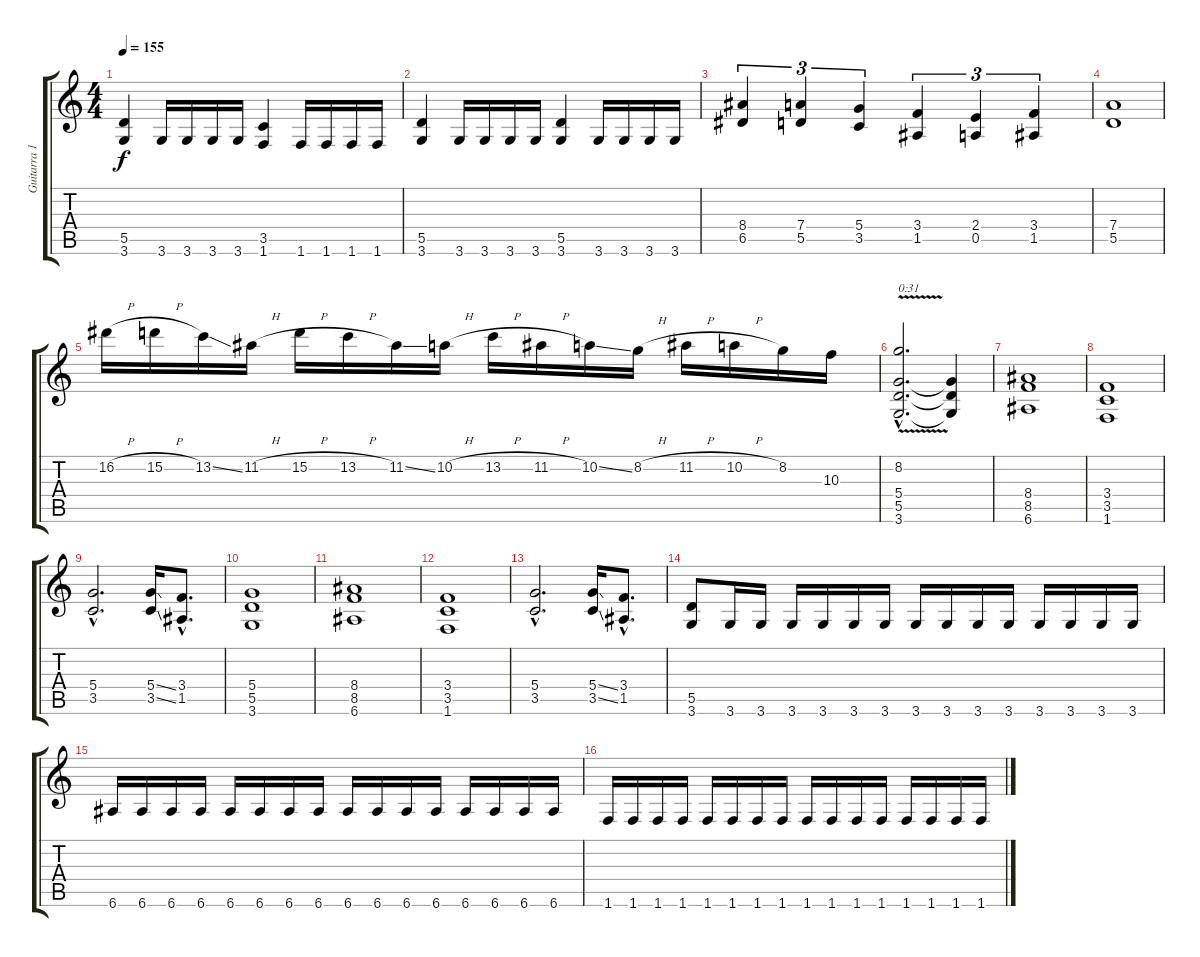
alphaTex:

\track ("Guitarra 1" "Guitarra 1") {instrument distortionguitar}
\staff {score tabs}
\tuning (E4 B3 G3 D3 A2 E2) {hide}
\ts (4 4)
\tempo 155
\clef g2
\ks c
(5.5 3.6).4{dy f} 3.6.16 3.6.16 3.6.16 3.6.16 (3.5 1.6).4 1.6.16 1.6.16 1.6.16 1.6.16 |
(5.5 3.6).4 3.6.16 3.6.16 3.6.16 3.6.16 (5.5 3.6).4 3.6.16 3.6.16 3.6.16 3.6.16 |
(8.4 6.5).4{tu (3 2)} (7.4 5.5).4{tu (3 2)} (5.4 3.5).4{tu (3 2)} (3.4 1.5).4{tu (3 2)} (2.4 0.5).4{tu (3 2)} (3.4 1.5).4{tu (3 2)} |
(7.4 5.5).1 |
16.2{h}.16 15.2{h}.16 13.2{ss}.16 11.2{h}.16 15.2{h}.16 13.2{h}.16 11.2{ss}.16 10.2{h}.16 13.2{h}.16 11.2{h}.16 10.2{ss}.16 8.2{h}.16 11.2{h}.16 10.2{h}.16 8.2.16 10.3.16 |
(8.2{v hac} 5.4{hac} 5.5{hac} 3.6{hac}).2{d txt "0:31"} (5.4{t} 5.5{t} 3.6{t}).4 |
(8.4 8.5 6.6).1 |
(3.4 3.5 1.6).1 |
(5.4{hac} 3.5{hac}).2{d} (5.4{ss} 3.5{ss}).16 (3.4{hac} 1.5{hac}).8{d} |
(5.4 5.5 3.6).1 |
(8.4 8.5 6.6).1 |
(3.4 3.5 1.6).1 |
(5.4{hac} 3.5{hac}).2{d} (5.4{ss} 3.5{ss}).16 (3.4{hac} 1.5{hac}).8{d} |
(5.5 3.6).8 3.6.16 3.6.16 3.6.16 3.6.16 3.6.16 3.6.16 3.6.16 3.6.16 3.6.16 3.6.16 3.6.16 3.6.16 3.6.16 3.6.16 |
6.6.16 6.6.16 6.6.16 6.6.16 6.6.16 6.6.16 6.6.16 6.6.16 6.6.16 6.6.16 6.6.16 6.6.16 6.6.16 6.6.16 6.6.16 6.6.16 |
1.6.16 1.6.16 1.6.16 1.6.16 1.6.16 1.6.16 1.6.16 1.6.16 1.6.16 1.6.16 1.6.16 1.6.16 1.6.16 1.6.16 1.6.16 1.6.16
